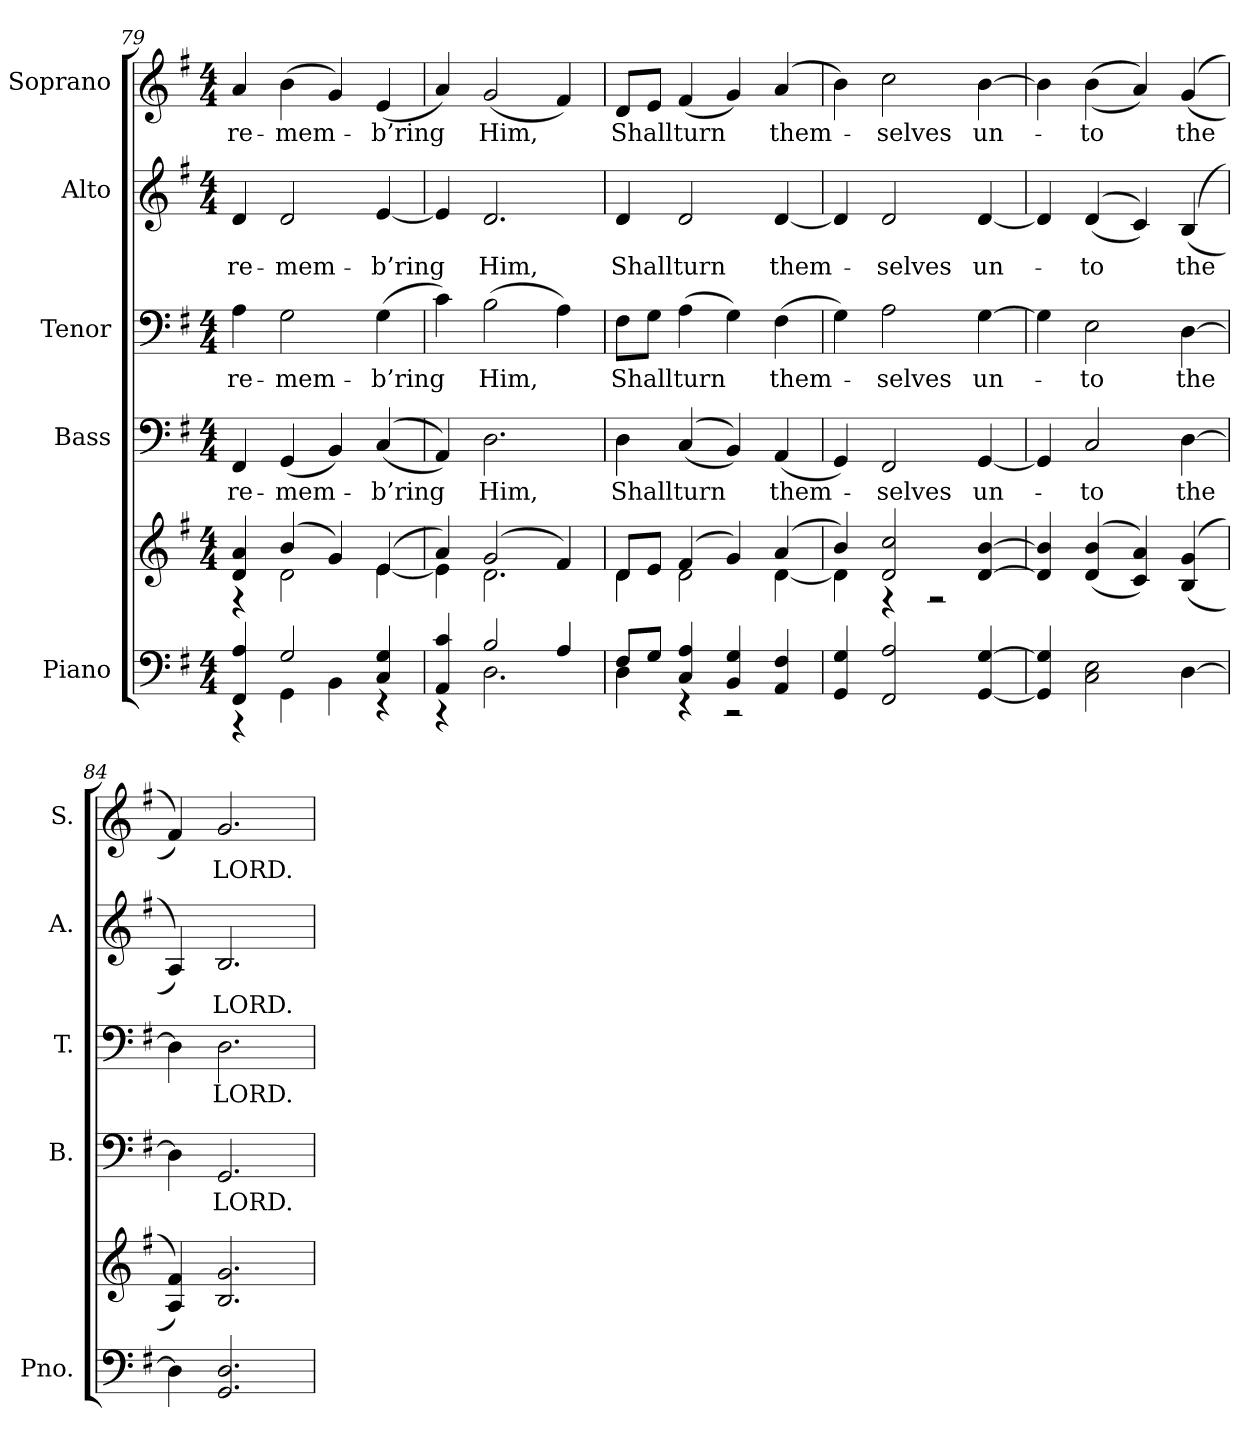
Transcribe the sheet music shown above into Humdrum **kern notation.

**kern	**kern	**kern	**text	**kern	**text	**kern	**text	**kern	**text
*part5	*part5	*part4	*part4	*part3	*part3	*part2	*part2	*part1	*part1
*staff6	*staff5	*staff4	*staff4	*staff3	*staff3	*staff2	*staff2	*staff1	*staff1
*I"Piano	*	*I"Bass	*	*I"Tenor	*	*I"Alto	*	*I"Soprano	*
*I'Pno.	*	*I'B.	*	*I'T.	*	*I'A.	*	*I'S.	*
*clefF4	*clefG2	*clefF4	*	*clefF4	*	*clefG2	*	*clefG2	*
*k[f#]	*k[f#]	*k[f#]	*	*k[f#]	*	*k[f#]	*	*k[f#]	*
*G:	*G:	*G:	*	*G:	*	*G:	*	*G:	*
*M4/4	*M4/4	*M4/4	*	*M4/4	*	*M4/4	*	*M4/4	*
=79	=79	=79	=79	=79	=79	=79	=79	=79	=79
*^	*^	*	*	*	*	*	*	*	*
!	!	!	!	!	!LO:LY:b:color=#000000	!	!	!	!	!	!
!	!	!	!	!	!	!	!LO:LY:b:color=#000000	!	!	!	!
!	!	!	!	!	!	!	!	!	!LO:LY:b:color=#000000	!	!
!	!	!	!	!	!	!	!	!	!	!	!LO:LY:b:color=#000000
4FF#i/ 4Ai	4r	4di/ 4ai	4r	4FF#i/	re-	4Ai\	re-	4di/	re-	4ai/	re-
!	!	!	!	!	!LO:LY:b:color=#000000	!	!	!	!	!	!
!	!	!	!	!	!	!	!LO:LY:b:color=#000000	!	!	!	!
!	!	!	!	!	!	!	!	!	!LO:LY:b:color=#000000	!	!
!	!	!	!	!	!	!	!	!	!	!	!LO:LY:b:color=#000000
2Gi/	4GGi\	(4bi/	2di\	(4GGi/	-mem-	2Gi\	-mem-	2di/	-mem-	(4bi\	-mem-
.	4BBi\	4gi/)	.	4BBi/)	.	.	.	.	.	4gi/)	.
!	!	!	!	!	!LO:LY:b:color=#000000	!	!	!	!	!	!
!	!	!	!	!	!	!	!LO:LY:b:color=#000000	!	!	!	!
!	!	!	!	!	!	!	!	!	!LO:LY:b:color=#000000	!	!
!	!	!	!	!	!	!	!	!	!	!	!LO:LY:b:color=#000000
4Ci/ 4Gi	4r	(4ei/	[<4ei\	((4Ci/	-b’ring	(4Gi\	-b’ring	[<4ei/	-b’ring	(4ei/	-b’ring
=80	=80	=80	=80	=80	=80	=80	=80	=80	=80	=80	=80
4AAi/ 4ci	4r	4ai/)	4ei\]	4AAi/))	.	4ci\)	.	4ei/]	.	4ai/)	.
!	!	!	!	!	!LO:LY:b:color=#000000	!	!	!	!	!	!
!	!	!	!	!	!	!	!LO:LY:b:color=#000000	!	!	!	!
!	!	!	!	!	!	!	!	!	!LO:LY:b:color=#000000	!	!
!	!	!	!	!	!	!	!	!	!	!	!LO:LY:b:color=#000000
2Bi/	2.Di\	(2gi/	2.di\	2.Di\	Him,	(2Bi\	Him,	2.di/	Him,	(2gi/	Him,
4Ai/	.	4f#i/)	.	.	.	4Ai\)	.	.	.	4f#i/)	.
!!LO:PB:g=z
=81	=81	=81	=81	=81	=81	=81	=81	=81	=81	=81	=81
!	!	!	!	!	!LO:LY:b:color=#000000	!	!	!	!	!	!
!	!	!	!	!	!	!	!LO:LY:b:color=#000000	!	!	!	!
!	!	!	!	!	!	!	!	!	!LO:LY:b:color=#000000	!	!
!	!	!	!	!	!	!	!	!	!	!	!LO:LY:b:color=#000000
8F#i/L	4Di\	8di/L	4di\	4Di\	Shall	8F#i\L	Shall	4di/	Shall	8di/L	Shall
8Gi/J	.	8ei/J	.	.	.	8Gi\J	.	.	.	8ei/J	.
!	!	!	!	!	!LO:LY:b:color=#000000	!	!	!	!	!	!
!	!	!	!	!	!	!	!LO:LY:b:color=#000000	!	!	!	!
!	!	!	!	!	!	!	!	!	!LO:LY:b:color=#000000	!	!
!	!	!	!	!	!	!	!	!	!	!	!LO:LY:b:color=#000000
4Ci/ 4Ai	4r	(4f#i/	2di\	((4Ci/	turn	(4Ai\	turn	2di/	turn	(4f#i/	turn
4BBi/ 4Gi	2r	4gi/)	.	4BBi/))	.	4Gi\)	.	.	.	4gi/)	.
!	!	!	!	!	!LO:LY:b:color=#000000	!	!	!	!	!	!
!	!	!	!	!	!	!	!LO:LY:b:color=#000000	!	!	!	!
!	!	!	!	!	!	!	!	!	!LO:LY:b:color=#000000	!	!
!	!	!	!	!	!	!	!	!	!	!	!LO:LY:b:color=#000000
4AAi/ 4F#i	.	(4ai/	[<4di\	(4AAi/	them-	(4F#i\	them-	[<4di/	them-	(4ai/	them-
*v	*v	*	*	*	*	*	*	*	*	*	*
=82	=82	=82	=82	=82	=82	=82	=82	=82	=82	=82
4GGi/ 4Gi	4bi/)	4di\]	4GGi/)	.	4Gi\)	.	4di/]	.	4bi\)	.
!	!	!	!	!LO:LY:b:color=#000000	!	!	!	!	!	!
!	!	!	!	!	!	!LO:LY:b:color=#000000	!	!	!	!
!	!	!	!	!	!	!	!	!LO:LY:b:color=#000000	!	!
!	!	!	!	!	!	!	!	!	!	!LO:LY:b:color=#000000
2FF#i/ 2Ai	2di/ 2cci	4r	2FF#i/	-selves	2Ai\	-selves	2di/	-selves	2cci\	-selves
.	.	2r	.	.	.	.	.	.	.	.
!	!	!	!	!LO:LY:b:color=#000000	!	!	!	!	!	!
!	!	!	!	!	!	!LO:LY:b:color=#000000	!	!	!	!
!	!	!	!	!	!	!	!	!LO:LY:b:color=#000000	!	!
!	!	!	!	!	!	!	!	!	!	!LO:LY:b:color=#000000
[<4GGi/ [>4Gi	[>4di/ [>4bi	.	[<4GGi/	un-	[>4Gi\	un-	[<4di/	un-	[>4bi\	un-
*	*v	*v	*	*	*	*	*	*	*	*
=83	=83	=83	=83	=83	=83	=83	=83	=83	=83
4GGi/] 4Gi]	4di/] 4bi]	4GGi/]	.	4Gi\]	.	4di/]	.	4bi\]	.
!	!	!	!LO:LY:b:color=#000000	!	!	!	!	!	!
!	!	!	!	!	!LO:LY:b:color=#000000	!	!	!	!
!	!	!	!	!	!	!	!LO:LY:b:color=#000000	!	!
!	!	!	!	!	!	!	!	!	!LO:LY:b:color=#000000
2Ci\ 2Ei	((4di/ 4bi	2Ci/	-to	2Ei\	-to	((4di/	-to	((4bi\	-to
.	4ci/ 4ai))	.	.	.	.	4ci/))	.	4ai/))	.
!	!	!	!LO:LY:b:color=#000000	!	!	!	!	!	!
!	!	!	!	!	!LO:LY:b:color=#000000	!	!	!	!
!	!	!	!	!	!	!	!LO:LY:b:color=#000000	!	!
!	!	!	!	!	!	!	!	!	!LO:LY:b:color=#000000
[>4Di\	((4Bi/ 4gi	[>4Di\	the	[>4Di\	the	((4Bi/	the	((4gi/	the
=84	=84	=84	=84	=84	=84	=84	=84	=84	=84
4Di\]	4Ai/ 4f#i))	4Di\]	.	4Di\]	.	4Ai/))	.	4f#i/))	.
!	!	!	!LO:LY:b:color=#000000	!	!	!	!	!	!
!	!	!	!	!	!LO:LY:b:color=#000000	!	!	!	!
!	!	!	!	!	!	!	!LO:LY:b:color=#000000	!	!
!	!	!	!	!	!	!	!	!	!LO:LY:b:color=#000000
2.GGi/ 2.Di	2.Bi/ 2.gi	2.GGi/	LORD.	2.Di\	LORD.	2.Bi/	LORD.	2.gi/	LORD.
=	=	=	=	=	=	=	=	=	=
*-	*-	*-	*-	*-	*-	*-	*-	*-	*-
